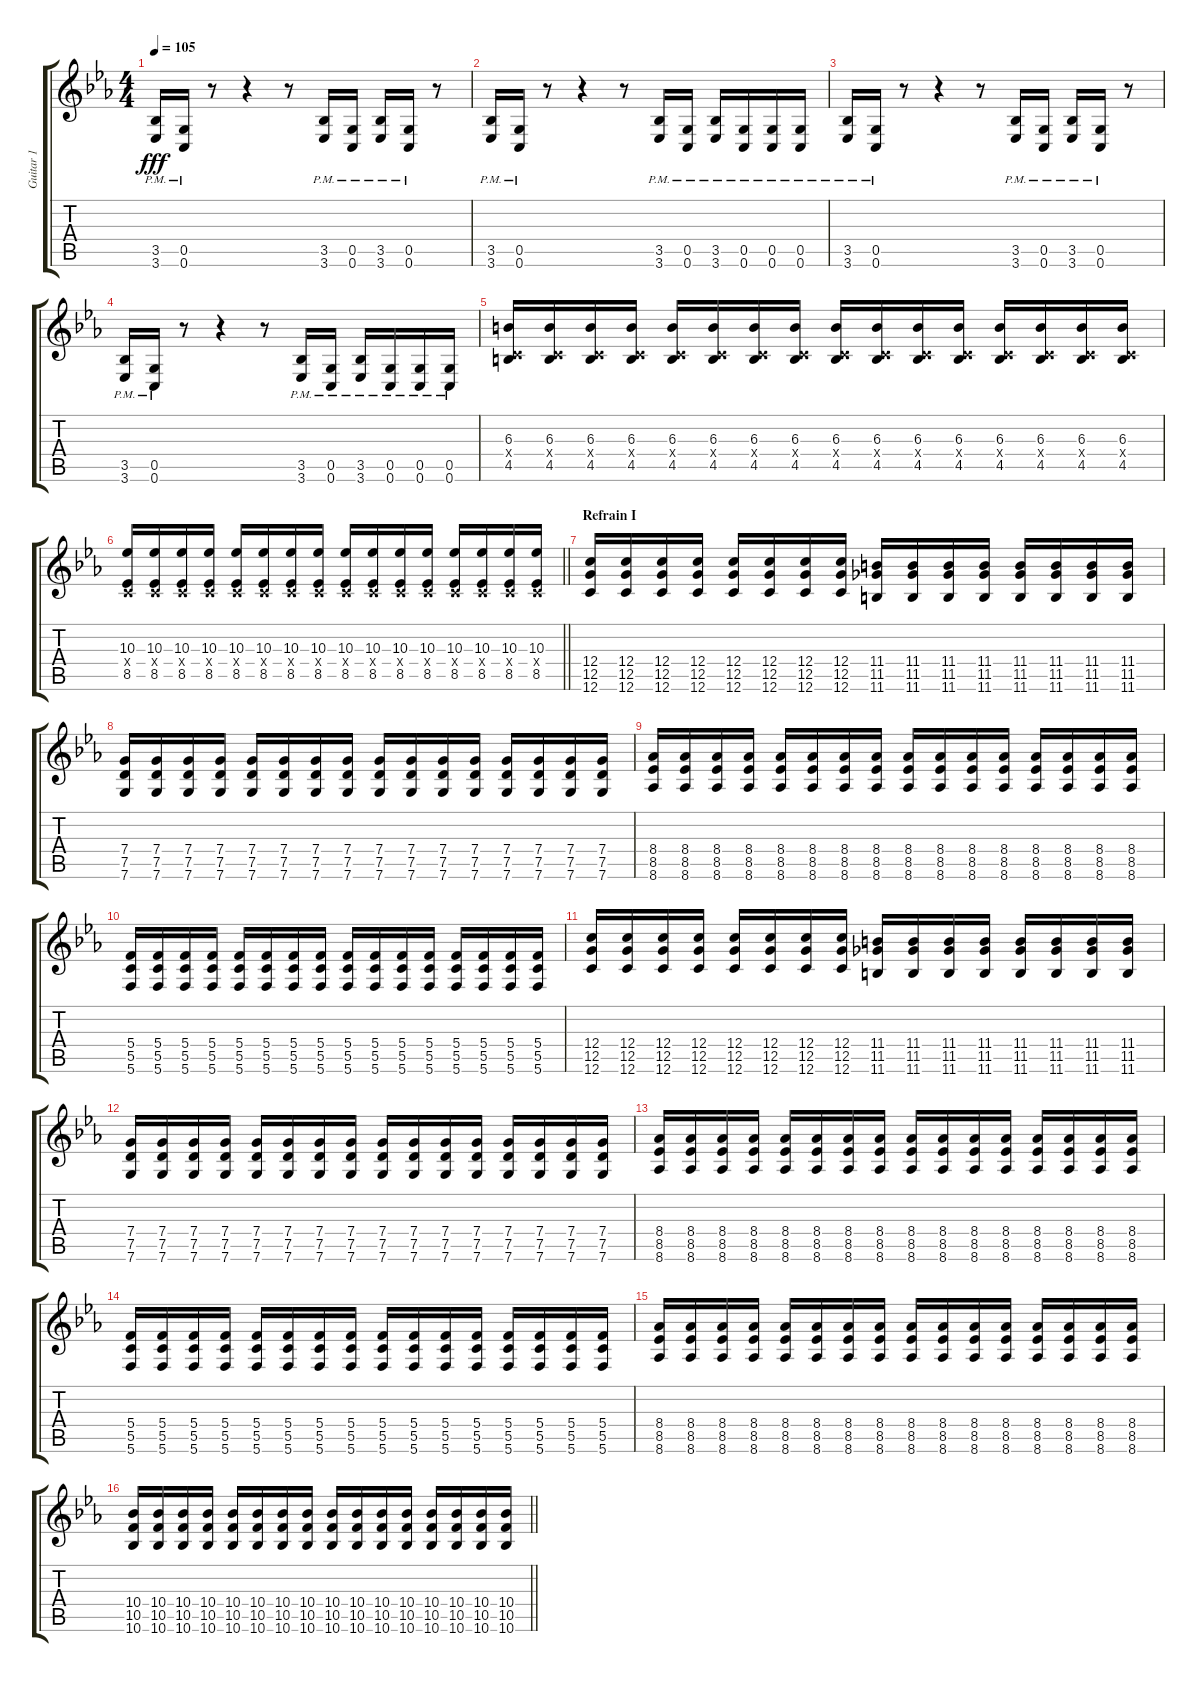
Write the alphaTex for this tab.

\track ("Guitar 1" "Guitar 1") {instrument distortionguitar}
\staff {score tabs}
\tuning (D4 A3 F3 C3 G2 C2) {hide}
\ts (4 4)
\tempo 105
\clef g2
\ks eb
(3.5{pm} 3.6{pm}).16{dy fff} (0.5{pm} 0.6{pm}).16 r.8 r.4 r.8 (3.5{pm} 3.6{pm}).16 (0.5{pm} 0.6{pm}).16 (3.5{pm} 3.6{pm}).16 (0.5{pm} 0.6{pm}).16 r.8 |
(3.5{pm} 3.6{pm}).16 (0.5{pm} 0.6{pm}).16 r.8 r.4 r.8 (3.5{pm} 3.6{pm}).16 (0.5{pm} 0.6{pm}).16 (3.5{pm} 3.6{pm}).16 (0.5{pm} 0.6{pm}).16 (0.5{pm} 0.6{pm}).16 (0.5{pm} 0.6{pm}).16 |
(3.5{pm} 3.6{pm}).16 (0.5{pm} 0.6{pm}).16 r.8 r.4 r.8 (3.5{pm} 3.6{pm}).16 (0.5{pm} 0.6{pm}).16 (3.5{pm} 3.6{pm}).16 (0.5{pm} 0.6{pm}).16 r.8 |
(3.5{pm} 3.6{pm}).16 (0.5{pm} 0.6{pm}).16 r.8 r.4 r.8 (3.5{pm} 3.6{pm}).16 (0.5{pm} 0.6{pm}).16 (3.5{pm} 3.6{pm}).16 (0.5{pm} 0.6{pm}).16 (0.5{pm} 0.6{pm}).16 (0.5{pm} 0.6{pm}).16 |
(6.3 0.4{x} 4.5).16 (6.3 0.4{x} 4.5).16 (6.3 0.4{x} 4.5).16 (6.3 0.4{x} 4.5).16 (6.3 0.4{x} 4.5).16 (6.3 0.4{x} 4.5).16 (6.3 0.4{x} 4.5).16 (6.3 0.4{x} 4.5).16 (6.3 0.4{x} 4.5).16 (6.3 0.4{x} 4.5).16 (6.3 0.4{x} 4.5).16 (6.3 0.4{x} 4.5).16 (6.3 0.4{x} 4.5).16 (6.3 0.4{x} 4.5).16 (6.3 0.4{x} 4.5).16 (6.3 0.4{x} 4.5).16 |
\barLineRight lightlight
(10.3 0.4{x} 8.5).16 (10.3 0.4{x} 8.5).16 (10.3 0.4{x} 8.5).16 (10.3 0.4{x} 8.5).16 (10.3 0.4{x} 8.5).16 (10.3 0.4{x} 8.5).16 (10.3 0.4{x} 8.5).16 (10.3 0.4{x} 8.5).16 (10.3 0.4{x} 8.5).16 (10.3 0.4{x} 8.5).16 (10.3 0.4{x} 8.5).16 (10.3 0.4{x} 8.5).16 (10.3 0.4{x} 8.5).16 (10.3 0.4{x} 8.5).16 (10.3 0.4{x} 8.5).16 (10.3 0.4{x} 8.5).16 |
\section ("" "Refrain I")
(12.4 12.5 12.6).16 (12.4 12.5 12.6).16 (12.4 12.5 12.6).16 (12.4 12.5 12.6).16 (12.4 12.5 12.6).16 (12.4 12.5 12.6).16 (12.4 12.5 12.6).16 (12.4 12.5 12.6).16 (11.4 11.5 11.6).16 (11.4 11.5 11.6).16 (11.4 11.5 11.6).16 (11.4 11.5 11.6).16 (11.4 11.5 11.6).16 (11.4 11.5 11.6).16 (11.4 11.5 11.6).16 (11.4 11.5 11.6).16 |
(7.4 7.5 7.6).16 (7.4 7.5 7.6).16 (7.4 7.5 7.6).16 (7.4 7.5 7.6).16 (7.4 7.5 7.6).16 (7.4 7.5 7.6).16 (7.4 7.5 7.6).16 (7.4 7.5 7.6).16 (7.4 7.5 7.6).16 (7.4 7.5 7.6).16 (7.4 7.5 7.6).16 (7.4 7.5 7.6).16 (7.4 7.5 7.6).16 (7.4 7.5 7.6).16 (7.4 7.5 7.6).16 (7.4 7.5 7.6).16 |
(8.4 8.5 8.6).16 (8.4 8.5 8.6).16 (8.4 8.5 8.6).16 (8.4 8.5 8.6).16 (8.4 8.5 8.6).16 (8.4 8.5 8.6).16 (8.4 8.5 8.6).16 (8.4 8.5 8.6).16 (8.4 8.5 8.6).16 (8.4 8.5 8.6).16 (8.4 8.5 8.6).16 (8.4 8.5 8.6).16 (8.4 8.5 8.6).16 (8.4 8.5 8.6).16 (8.4 8.5 8.6).16 (8.4 8.5 8.6).16 |
(5.4 5.5 5.6).16 (5.4 5.5 5.6).16 (5.4 5.5 5.6).16 (5.4 5.5 5.6).16 (5.4 5.5 5.6).16 (5.4 5.5 5.6).16 (5.4 5.5 5.6).16 (5.4 5.5 5.6).16 (5.4 5.5 5.6).16 (5.4 5.5 5.6).16 (5.4 5.5 5.6).16 (5.4 5.5 5.6).16 (5.4 5.5 5.6).16 (5.4 5.5 5.6).16 (5.4 5.5 5.6).16 (5.4 5.5 5.6).16 |
(12.4 12.5 12.6).16 (12.4 12.5 12.6).16 (12.4 12.5 12.6).16 (12.4 12.5 12.6).16 (12.4 12.5 12.6).16 (12.4 12.5 12.6).16 (12.4 12.5 12.6).16 (12.4 12.5 12.6).16 (11.4 11.5 11.6).16 (11.4 11.5 11.6).16 (11.4 11.5 11.6).16 (11.4 11.5 11.6).16 (11.4 11.5 11.6).16 (11.4 11.5 11.6).16 (11.4 11.5 11.6).16 (11.4 11.5 11.6).16 |
(7.4 7.5 7.6).16 (7.4 7.5 7.6).16 (7.4 7.5 7.6).16 (7.4 7.5 7.6).16 (7.4 7.5 7.6).16 (7.4 7.5 7.6).16 (7.4 7.5 7.6).16 (7.4 7.5 7.6).16 (7.4 7.5 7.6).16 (7.4 7.5 7.6).16 (7.4 7.5 7.6).16 (7.4 7.5 7.6).16 (7.4 7.5 7.6).16 (7.4 7.5 7.6).16 (7.4 7.5 7.6).16 (7.4 7.5 7.6).16 |
(8.4 8.5 8.6).16 (8.4 8.5 8.6).16 (8.4 8.5 8.6).16 (8.4 8.5 8.6).16 (8.4 8.5 8.6).16 (8.4 8.5 8.6).16 (8.4 8.5 8.6).16 (8.4 8.5 8.6).16 (8.4 8.5 8.6).16 (8.4 8.5 8.6).16 (8.4 8.5 8.6).16 (8.4 8.5 8.6).16 (8.4 8.5 8.6).16 (8.4 8.5 8.6).16 (8.4 8.5 8.6).16 (8.4 8.5 8.6).16 |
(5.4 5.5 5.6).16 (5.4 5.5 5.6).16 (5.4 5.5 5.6).16 (5.4 5.5 5.6).16 (5.4 5.5 5.6).16 (5.4 5.5 5.6).16 (5.4 5.5 5.6).16 (5.4 5.5 5.6).16 (5.4 5.5 5.6).16 (5.4 5.5 5.6).16 (5.4 5.5 5.6).16 (5.4 5.5 5.6).16 (5.4 5.5 5.6).16 (5.4 5.5 5.6).16 (5.4 5.5 5.6).16 (5.4 5.5 5.6).16 |
(8.4 8.5 8.6).16 (8.4 8.5 8.6).16 (8.4 8.5 8.6).16 (8.4 8.5 8.6).16 (8.4 8.5 8.6).16 (8.4 8.5 8.6).16 (8.4 8.5 8.6).16 (8.4 8.5 8.6).16 (8.4 8.5 8.6).16 (8.4 8.5 8.6).16 (8.4 8.5 8.6).16 (8.4 8.5 8.6).16 (8.4 8.5 8.6).16 (8.4 8.5 8.6).16 (8.4 8.5 8.6).16 (8.4 8.5 8.6).16 |
\barLineRight lightlight
(10.4 10.5 10.6).16 (10.4 10.5 10.6).16 (10.4 10.5 10.6).16 (10.4 10.5 10.6).16 (10.4 10.5 10.6).16 (10.4 10.5 10.6).16 (10.4 10.5 10.6).16 (10.4 10.5 10.6).16 (10.4 10.5 10.6).16 (10.4 10.5 10.6).16 (10.4 10.5 10.6).16 (10.4 10.5 10.6).16 (10.4 10.5 10.6).16 (10.4 10.5 10.6).16 (10.4 10.5 10.6).16 (10.4 10.5 10.6).16
